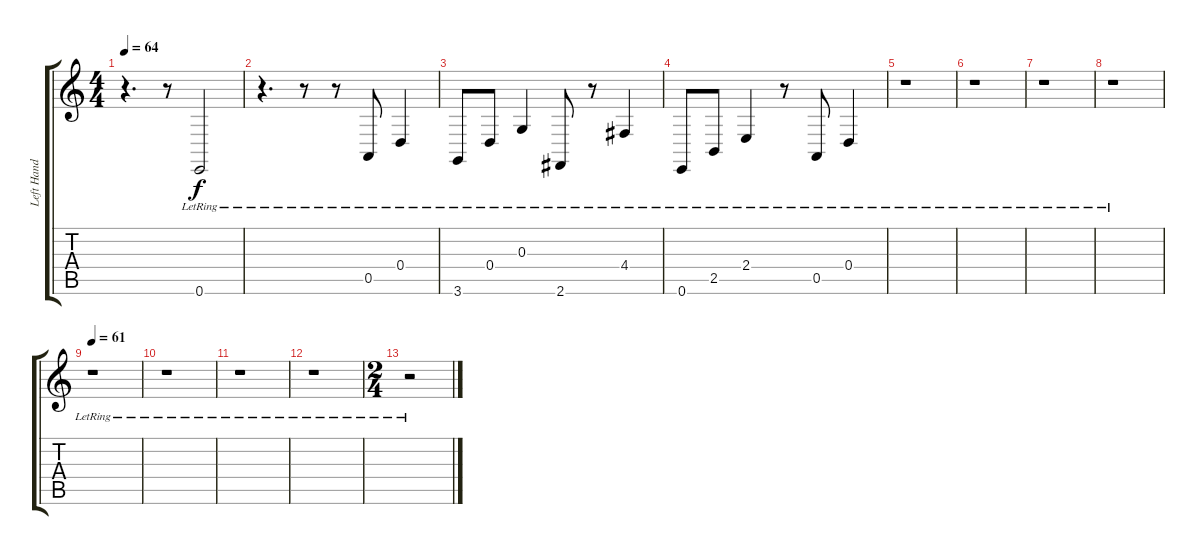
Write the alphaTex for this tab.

\track ("Left Hand - Mic Michaeli" "Left Hand ") {instrument electricgrandpiano}
\staff {score tabs}
\tuning (E4 B3 G3 D3 A2 E2) {hide}
\ts (4 4)
\tempo 64
\clef g2
\ks c
r.4{d dy f} r.8 0.6{lr}.2 |
r.4{d} r.8 r.8 0.5{lr}.8 0.4{lr}.4 |
3.6{lr}.8 0.4{lr}.8 0.3{lr}.4 2.6{lr}.8 r.8 4.4{lr}.4 |
0.6{lr}.8 2.5{lr}.8 2.4{lr}.4 r.8 0.5{lr}.8 0.4{lr}.4 |
r.1 |
r.1 |
r.1 |
r.1 |
\tempo 61
r.1 |
r.1 |
r.1 |
r.1 |
\ts (2 4)
r.2
